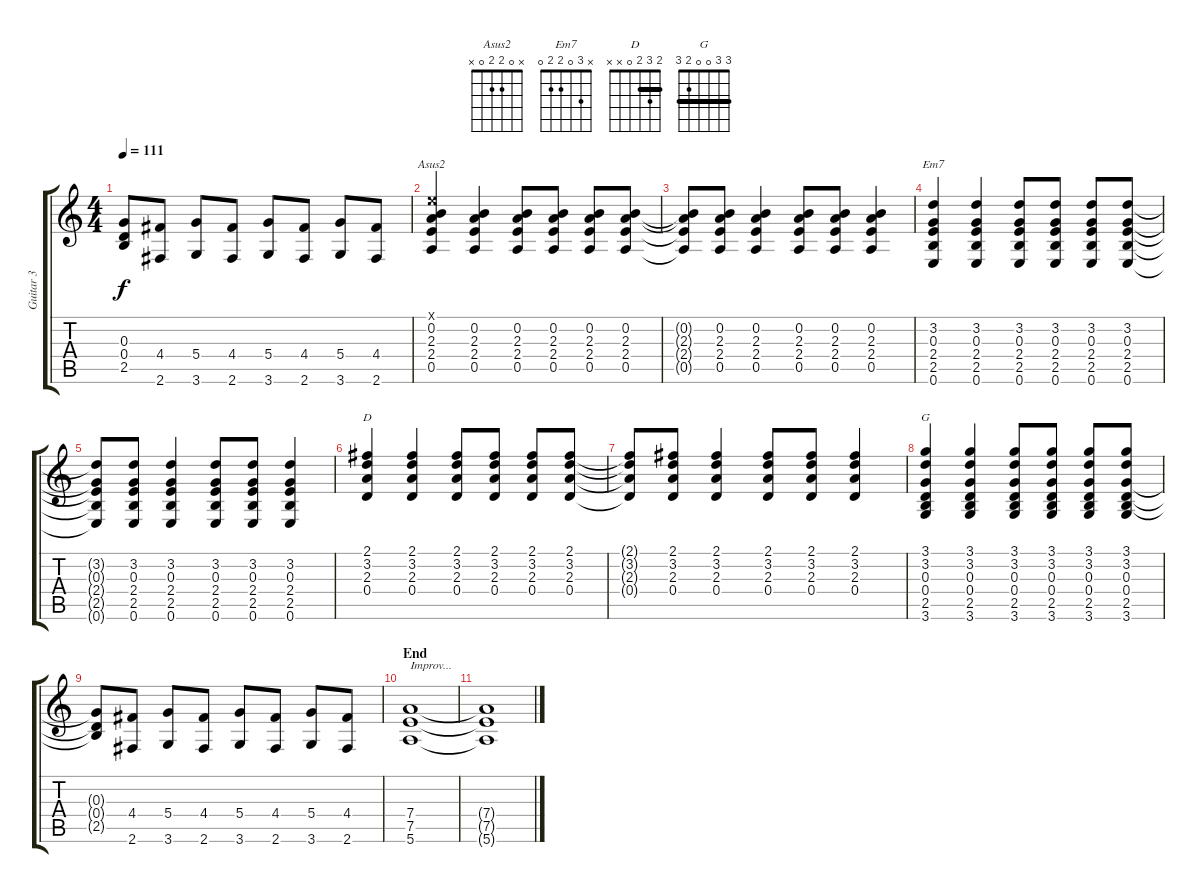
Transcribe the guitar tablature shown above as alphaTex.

\track ("Guitar 3" "Guitar 3") {instrument overdrivenguitar}
\staff {score tabs}
\tuning (E4 B3 G3 D3 A2 E2) {hide}
\chord ("Asus2" x 0 2 2 0 x)
\chord ("Em7" x 3 0 2 2 0)
\chord ("D" 2 3 2 0 x x) {barre 2}
\chord ("G" 3 3 0 0 2 3) {barre 3}
\ts (4 4)
\tempo 111
\clef g2
\ks c
(0.3{t} 0.4{t} 2.5{t}).8{dy f} (4.4 2.6).8 (5.4 3.6).8 (4.4 2.6).8 (5.4 3.6).8 (4.4 2.6).8 (5.4 3.6).8 (4.4 2.6).8 |
(0.1{x} 0.2 2.3 2.4 0.5).4{ch "Asus2"} (0.2 2.3 2.4 0.5).4 (0.2 2.3 2.4 0.5).8 (0.2 2.3 2.4 0.5).8 (0.2 2.3 2.4 0.5).8 (0.2 2.3 2.4 0.5).8 |
(0.2{t} 2.3{t} 2.4{t} 0.5{t}).8 (0.2 2.3 2.4 0.5).8 (0.2 2.3 2.4 0.5).4 (0.2 2.3 2.4 0.5).8 (0.2 2.3 2.4 0.5).8 (0.2 2.3 2.4 0.5).4 |
(3.2 0.3 2.4 2.5 0.6).4{ch "Em7"} (3.2 0.3 2.4 2.5 0.6).4 (3.2 0.3 2.4 2.5 0.6).8 (3.2 0.3 2.4 2.5 0.6).8 (3.2 0.3 2.4 2.5 0.6).8 (3.2 0.3 2.4 2.5 0.6).8 |
(3.2{t} 0.3{t} 2.4{t} 2.5{t} 0.6{t}).8 (3.2 0.3 2.4 2.5 0.6).8 (3.2 0.3 2.4 2.5 0.6).4 (3.2 0.3 2.4 2.5 0.6).8 (3.2 0.3 2.4 2.5 0.6).8 (3.2 0.3 2.4 2.5 0.6).4 |
(2.1 3.2 2.3 0.4).4{ch "D"} (2.1 3.2 2.3 0.4).4 (2.1 3.2 2.3 0.4).8 (2.1 3.2 2.3 0.4).8 (2.1 3.2 2.3 0.4).8 (2.1 3.2 2.3 0.4).8 |
(2.1{t} 3.2{t} 2.3{t} 0.4{t}).8 (2.1 3.2 2.3 0.4).8 (2.1 3.2 2.3 0.4).4 (2.1 3.2 2.3 0.4).8 (2.1 3.2 2.3 0.4).8 (2.1 3.2 2.3 0.4).4 |
(3.1 3.2 0.3 0.4 2.5 3.6).4{ch "G"} (3.1 3.2 0.3 0.4 2.5 3.6).4 (3.1 3.2 0.3 0.4 2.5 3.6).8 (3.1 3.2 0.3 0.4 2.5 3.6).8 (3.1 3.2 0.3 0.4 2.5 3.6).8 (3.1 3.2 0.3 0.4 2.5 3.6).8 |
(0.3{t} 0.4{t} 2.5{t}).8 (4.4 2.6).8 (5.4 3.6).8 (4.4 2.6).8 (5.4 3.6).8 (4.4 2.6).8 (5.4 3.6).8 (4.4 2.6).8 |
\section ("" "End")
(7.4 7.5 5.6).1{txt "Improv..."} |
(7.4{t} 7.5{t} 5.6{t}).1
